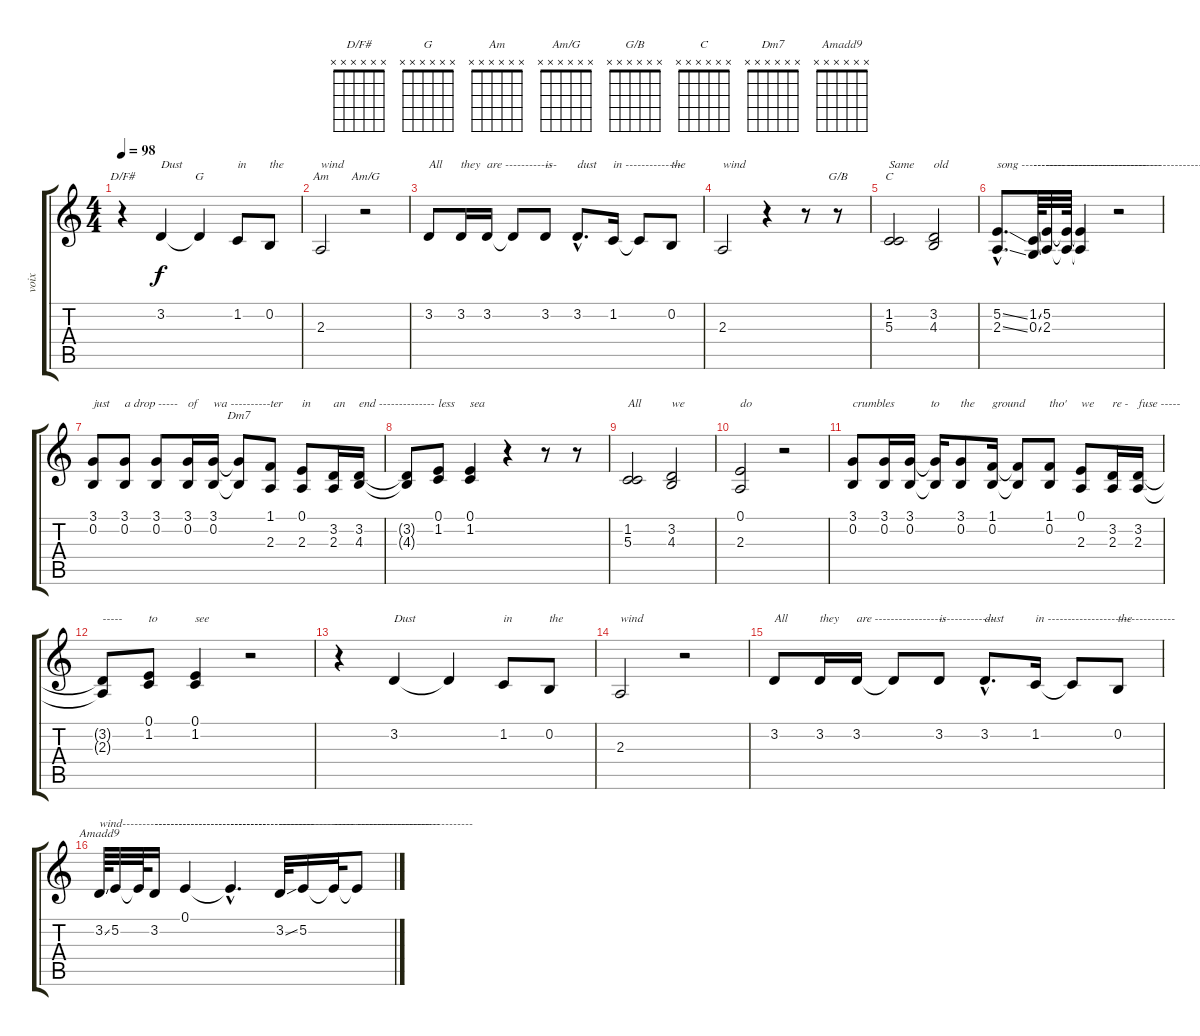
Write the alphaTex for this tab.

\track ("voix" "voix") {instrument trumpet}
\staff {score tabs}
\tuning (E4 B3 G3 D3 A2 E2) {hide}
\chord ("D/F#" x x x x x x) {firstfret 0}
\chord ("G" x x x x x x) {firstfret 0}
\chord ("Am" x x x x x x) {firstfret 0}
\chord ("Am/G" x x x x x x) {firstfret 0}
\chord ("G/B" x x x x x x) {firstfret 0}
\chord ("C" x x x x x x) {firstfret 0}
\chord ("Dm7" x x x x x x) {firstfret 0}
\chord ("Amadd9" x x x x x x) {firstfret 0}
\ts (4 4)
\tempo 98
\clef g2
\ks c
r.4{ch "D/F#" dy f} 3.2.4{txt "Dust"} 3.2{t}.4{ch "G"} 1.2.8{txt "in"} 0.2.8{txt "the"} |
2.3.2{ch "Am" txt "wind"} r.2{ch "Am/G"} |
3.2.8{txt "All"} 3.2.16{txt "they"} 3.2.16{txt "are -------------"} 3.2{t}.8 3.2.8{txt "is"} 3.2{hac}.8{d txt "dust"} 1.2.16{txt "in --------------"} 1.2{t}.8 0.2.8{txt "the"} |
2.3.2{txt "wind"} r.4 r.8 r.8{ch "G/B"} |
(1.2 5.3).2{ch "C" txt "Same"} (3.2 4.3).2{txt "old"} |
(5.2{ss hac} 2.3{ss hac}).8{d txt "song -----------------------------------"} (1.2{ss} 0.3{ss}).64{txt "--------"} (5.2 2.3).32{txt "-------------------------"} (5.2{t} 2.3{t}).64{txt "----------------------------------------"} (5.2{t} 2.3{t}).4 r.2 |
(3.1 0.2).8{txt "just"} (3.1 0.2).8{txt "a drop -----"} (3.1 0.2).8 (3.1 0.2).16{txt "of"} (3.1 0.2).16{txt "wa ----------"} (3.1{t} 0.2{t}).8{ch "Dm7"} (1.1 2.3).8{txt "ter"} (0.1 2.3).8{txt "in"} (3.2 2.3).16{txt "an"} (3.2 4.3).16{txt "end -------"} |
(3.2{t} 4.3{t}).8{txt "-------"} (0.1 1.2).8{txt "less"} (0.1 1.2).4{txt "sea"} r.4 r.8 r.8 |
(1.2 5.3).2{txt "All"} (3.2 4.3).2{txt "we"} |
(0.1 2.3).2{txt "do"} r.2 |
(3.1 0.2).8{txt "crumbles"} (3.1 0.2).16 (3.1 0.2).16{txt "       to"} (3.1{t} 0.2{t}).16 (3.1 0.2).8{txt "the"} (1.1 0.2).16{txt "ground"} (1.1{t} 0.2{t}).8 (1.1 0.2).8{txt "tho'"} (0.1 2.3).8{txt "we"} (3.2 2.3).16{txt "re -"} (3.2 2.3).16{txt "fuse -----"} |
(3.2{t} 2.3{t}).8{txt "-----"} (0.1 1.2).8{txt "to"} (0.1 1.2).4{txt "see"} r.2 |
r.4 3.2.4{txt "Dust"} 3.2{t}.4 1.2.8{txt "in"} 0.2.8{txt "the"} |
2.3.2{txt "wind"} r.2 |
3.2.8{txt "All"} 3.2.16{txt "they"} 3.2.16{txt "are ------------------------------"} 3.2{t}.8 3.2.8{txt "is"} 3.2{hac}.8{d txt "dust"} 1.2.16{txt "in --------------------------------"} 1.2{t}.8 0.2.8{txt "the"} |
3.2{ss}.64{ch "Amadd9" txt "wind------------------------------------"} 5.2.32 5.2{t}.64 3.2.16{txt "----------------------------------------"} 0.1.4 0.1{hac t}.4{d txt "-------------------------------"} 3.2{ss}.32{txt "----------------------------------------"} 5.2.16 5.2{t}.32{txt "------------------------"} 5.2{t}.8{txt "-----------------------------"}
